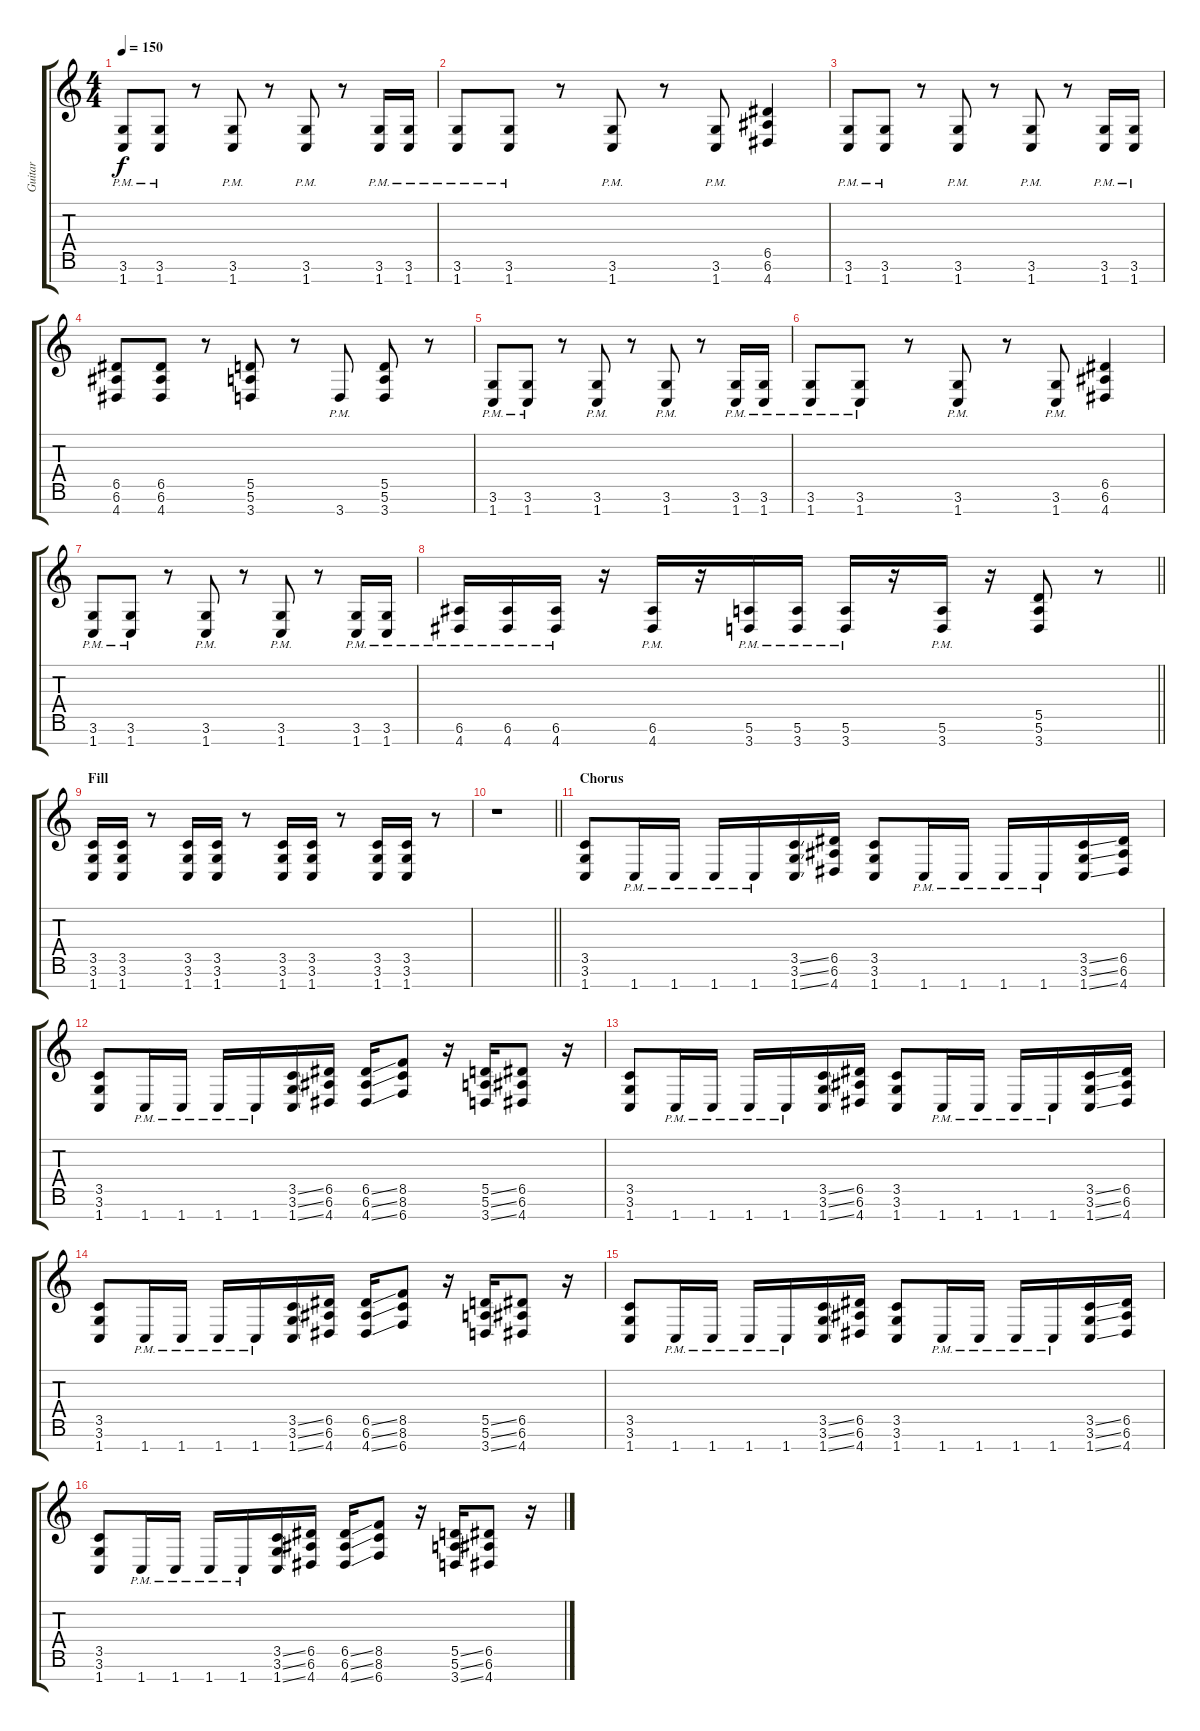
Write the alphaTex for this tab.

\track ("Guitar" "Guitar") {instrument distortionguitar}
\staff {score tabs}
\tuning (E4 B3 G3 D3 A2 E2 B1) {hide}
\ts (4 4)
\tempo 150
\clef g2
\ks c
(3.6{pm} 1.7{pm}).8{dy f} (3.6{pm} 1.7{pm}).8 r.8 (3.6{pm} 1.7{pm}).8 r.8 (3.6{pm} 1.7{pm}).8 r.8 (3.6{pm} 1.7{pm}).16 (3.6{pm} 1.7{pm}).16 |
(3.6{pm} 1.7{pm}).8 (3.6{pm} 1.7{pm}).8 r.8 (3.6{pm} 1.7{pm}).8 r.8 (3.6{pm} 1.7{pm}).8 (6.5 6.6 4.7).4 |
(3.6{pm} 1.7{pm}).8 (3.6{pm} 1.7{pm}).8 r.8 (3.6{pm} 1.7{pm}).8 r.8 (3.6{pm} 1.7{pm}).8 r.8 (3.6{pm} 1.7{pm}).16 (3.6{pm} 1.7{pm}).16 |
(6.5 6.6 4.7).8 (6.5 6.6 4.7).8 r.8 (5.5 5.6 3.7).8 r.8 3.7{pm}.8 (5.5 5.6 3.7).8 r.8 |
(3.6{pm} 1.7{pm}).8 (3.6{pm} 1.7{pm}).8 r.8 (3.6{pm} 1.7{pm}).8 r.8 (3.6{pm} 1.7{pm}).8 r.8 (3.6{pm} 1.7{pm}).16 (3.6{pm} 1.7{pm}).16 |
(3.6{pm} 1.7{pm}).8 (3.6{pm} 1.7{pm}).8 r.8 (3.6{pm} 1.7{pm}).8 r.8 (3.6{pm} 1.7{pm}).8 (6.5 6.6 4.7).4 |
(3.6{pm} 1.7{pm}).8 (3.6{pm} 1.7{pm}).8 r.8 (3.6{pm} 1.7{pm}).8 r.8 (3.6{pm} 1.7{pm}).8 r.8 (3.6{pm} 1.7{pm}).16 (3.6{pm} 1.7{pm}).16 |
\barLineRight lightlight
(6.6{pm} 4.7{pm}).16 (6.6{pm} 4.7{pm}).16 (6.6{pm} 4.7{pm}).16 r.16 (6.6{pm} 4.7{pm}).16 r.16 (5.6{pm} 3.7{pm}).16 (5.6{pm} 3.7{pm}).16 (5.6{pm} 3.7{pm}).16 r.16 (5.6{pm} 3.7{pm}).16 r.16 (5.5 5.6 3.7).8 r.8 |
\section ("" "Fill")
(3.5 3.6 1.7).16 (3.5 3.6 1.7).16 r.8 (3.5 3.6 1.7).16 (3.5 3.6 1.7).16 r.8 (3.5 3.6 1.7).16 (3.5 3.6 1.7).16 r.8 (3.5 3.6 1.7).16 (3.5 3.6 1.7).16 r.8 |
\barLineRight lightlight
r.1 |
\section ("" "Chorus")
(3.5 3.6 1.7).8 1.7{pm}.16 1.7{pm}.16 1.7{pm}.16 1.7{pm}.16 (3.5{ss} 3.6{ss} 1.7{ss}).16 (6.5 6.6 4.7).16 (3.5 3.6 1.7).8 1.7{pm}.16 1.7{pm}.16 1.7{pm}.16 1.7{pm}.16 (3.5{ss} 3.6{ss} 1.7{ss}).16 (6.5 6.6 4.7).16 |
(3.5 3.6 1.7).8 1.7{pm}.16 1.7{pm}.16 1.7{pm}.16 1.7{pm}.16 (3.5{ss} 3.6{ss} 1.7{ss}).16 (6.5 6.6 4.7).16 (6.5{ss} 6.6{ss} 4.7{ss}).16 (8.5 8.6 6.7).8 r.16 (5.5{ss} 5.6{ss} 3.7{ss}).16 (6.5 6.6 4.7).8 r.16 |
(3.5 3.6 1.7).8 1.7{pm}.16 1.7{pm}.16 1.7{pm}.16 1.7{pm}.16 (3.5{ss} 3.6{ss} 1.7{ss}).16 (6.5 6.6 4.7).16 (3.5 3.6 1.7).8 1.7{pm}.16 1.7{pm}.16 1.7{pm}.16 1.7{pm}.16 (3.5{ss} 3.6{ss} 1.7{ss}).16 (6.5 6.6 4.7).16 |
(3.5 3.6 1.7).8 1.7{pm}.16 1.7{pm}.16 1.7{pm}.16 1.7{pm}.16 (3.5{ss} 3.6{ss} 1.7{ss}).16 (6.5 6.6 4.7).16 (6.5{ss} 6.6{ss} 4.7{ss}).16 (8.5 8.6 6.7).8 r.16 (5.5{ss} 5.6{ss} 3.7{ss}).16 (6.5 6.6 4.7).8 r.16 |
(3.5 3.6 1.7).8 1.7{pm}.16 1.7{pm}.16 1.7{pm}.16 1.7{pm}.16 (3.5{ss} 3.6{ss} 1.7{ss}).16 (6.5 6.6 4.7).16 (3.5 3.6 1.7).8 1.7{pm}.16 1.7{pm}.16 1.7{pm}.16 1.7{pm}.16 (3.5{ss} 3.6{ss} 1.7{ss}).16 (6.5 6.6 4.7).16 |
(3.5 3.6 1.7).8 1.7{pm}.16 1.7{pm}.16 1.7{pm}.16 1.7{pm}.16 (3.5{ss} 3.6{ss} 1.7{ss}).16 (6.5 6.6 4.7).16 (6.5{ss} 6.6{ss} 4.7{ss}).16 (8.5 8.6 6.7).8 r.16 (5.5{ss} 5.6{ss} 3.7{ss}).16 (6.5 6.6 4.7).8 r.16
